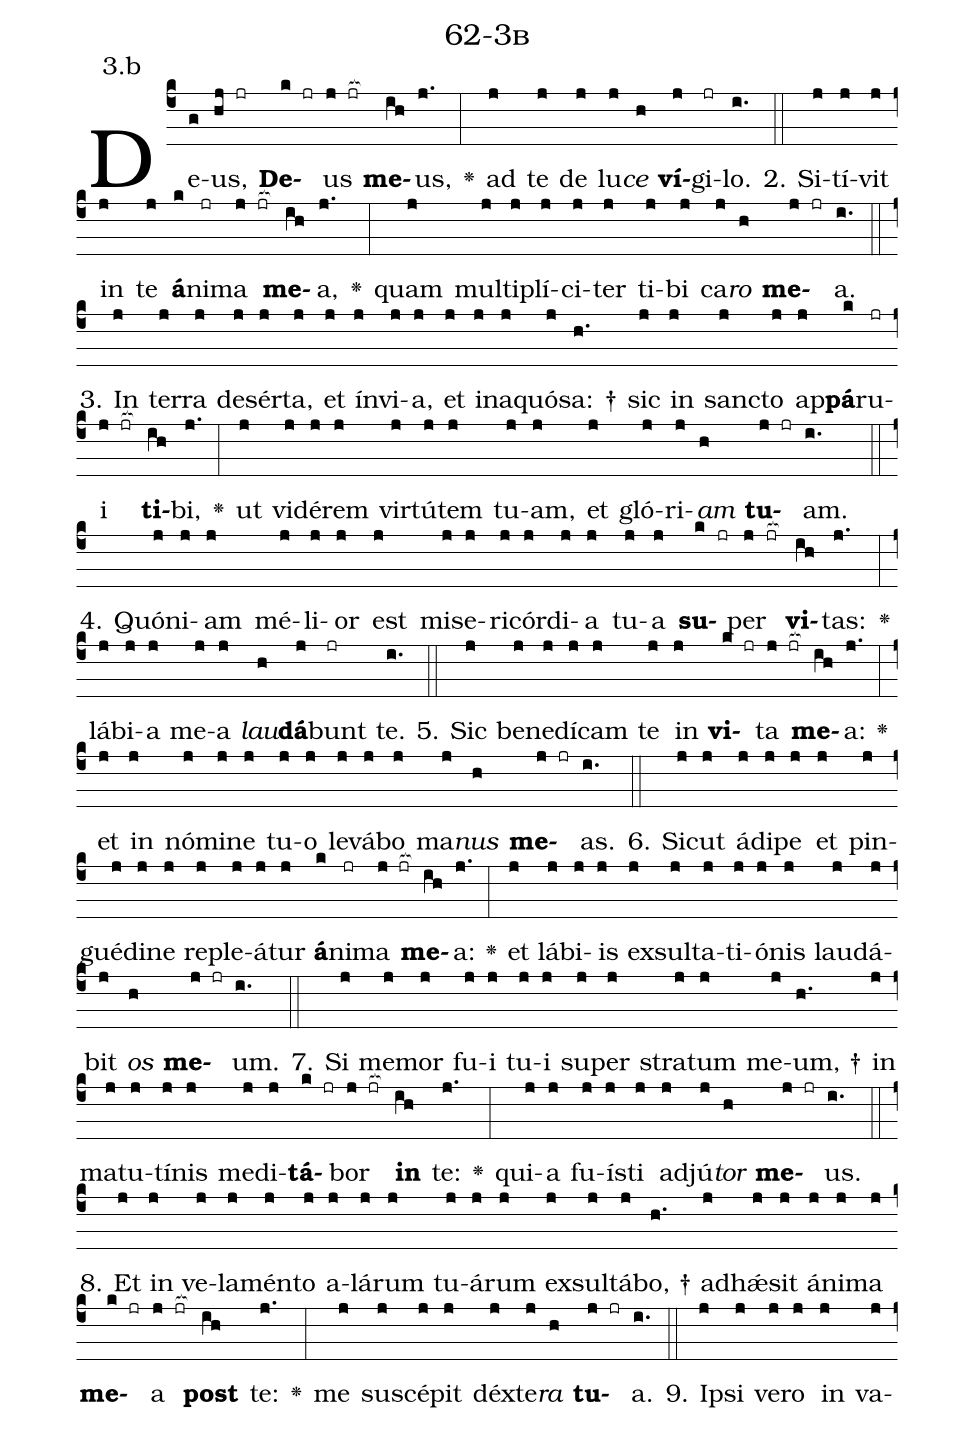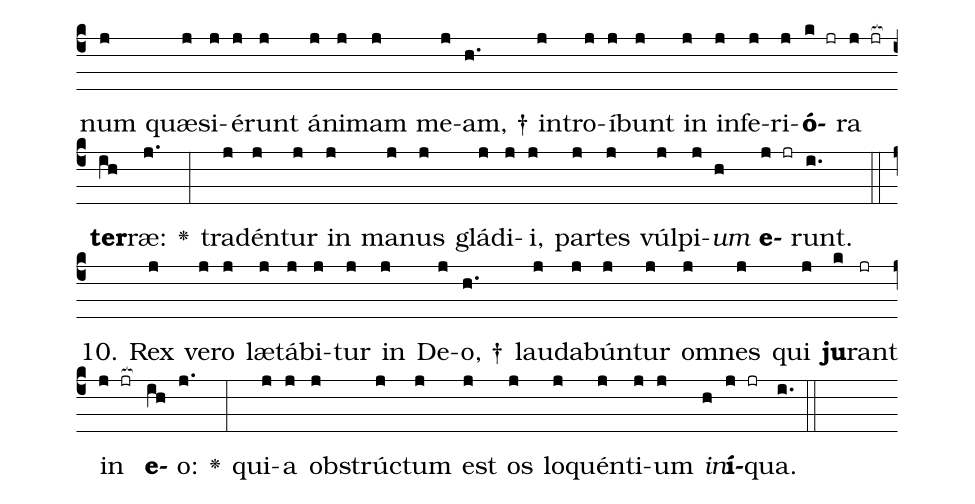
name: 62-3b;
annotation: 3.b;
%%
(c4)De(g)us,(hj jr) <b>De</b>(k jr)us(j jr[ocb:1{]) <b>me</b>(ih[ocb:0}])us,(j.) <v>\greheightstar</v>(:) ad(j) te(j) de(j) lu(j)<i>ce</i>(h) <b>ví</b>(j)gi(jr)lo.(i.) (::)
2. Si(j)tí(j)vit(j) in(j) te(j) <b>á</b>(k)ni(jr)ma(j jr[ocb:1{]) <b>me</b>(ih[ocb:0}])a,(j.) <v>\greheightstar</v>(:) quam(j) mul(j)ti(j)plí(j)ci(j)ter(j) ti(j)bi(j) ca(j)<i>ro</i>(h) <b>me</b>(j jr)a.(i.) (::)
3. In(j) ter(j)ra(j) de(j)sér(j)ta,(j) et(j) ín(j)vi(j)a,(j) et(j) in(j)a(j)quó(j)sa: †(h.) sic(j) in(j) sanc(j)to(j) ap(j)<b>pá</b>(k)ru(jr)i(j jr[ocb:1{]) <b>ti</b>(ih[ocb:0}])bi,(j.) <v>\greheightstar</v>(:) ut(j) vi(j)dé(j)rem(j) vir(j)tú(j)tem(j) tu(j)am,(j) et(j) gló(j)ri(j)<i>am</i>(h) <b>tu</b>(j jr)am.(i.) (::)
4. Quón(j)i(j)am(j) mé(j)li(j)or(j) est(j) mi(j)se(j)ri(j)cór(j)di(j)a(j) tu(j)a(j) <b>su</b>(k jr)per(j jr[ocb:1{]) <b>vi</b>(ih[ocb:0}])tas:(j.) <v>\greheightstar</v>(:) lá(j)bi(j)a(j) me(j)a(j) <i>lau</i>(h)<b>dá</b>(j)bunt(jr) te.(i.) (::)
5. Sic(j) be(j)ne(j)dí(j)cam(j) te(j) in(j) <b>vi</b>(k jr)ta(j jr[ocb:1{]) <b>me</b>(ih[ocb:0}])a:(j.) <v>\greheightstar</v>(:) et(j) in(j) nó(j)mi(j)ne(j) tu(j)o(j) le(j)vá(j)bo(j) ma(j)<i>nus</i>(h) <b>me</b>(j jr)as.(i.) (::)
6. Sic(j)ut(j) á(j)di(j)pe(j) et(j) pin(j)gué(j)di(j)ne(j) re(j)ple(j)á(j)tur(j) <b>á</b>(k)ni(jr)ma(j jr[ocb:1{]) <b>me</b>(ih[ocb:0}])a:(j.) <v>\greheightstar</v>(:) et(j) lá(j)bi(j)is(j) ex(j)sul(j)ta(j)ti(j)ó(j)nis(j) lau(j)dá(j)bit(j) <i>os</i>(h) <b>me</b>(j jr)um.(i.) (::)
7. Si(j) me(j)mor(j) fu(j)i(j) tu(j)i(j) su(j)per(j) stra(j)tum(j) me(j)um, †(h.) in(j) ma(j)tu(j)tí(j)nis(j) me(j)di(j)<b>tá</b>(k jr)bor(j jr[ocb:1{]) <b>in</b>(ih[ocb:0}]) te:(j.) <v>\greheightstar</v>(:) qui(j)a(j) fu(j)ís(j)ti(j) ad(j)jú(j)<i>tor</i>(h) <b>me</b>(j jr)us.(i.) (::)
8. Et(j) in(j) ve(j)la(j)mén(j)to(j) a(j)lá(j)rum(j) tu(j)á(j)rum(j) ex(j)sul(j)tá(j)bo, †(h.) ad(j)hǽ(j)sit(j) á(j)ni(j)ma(j) <b>me</b>(k jr)a(j jr[ocb:1{]) <b>post</b>(ih[ocb:0}]) te:(j.) <v>\greheightstar</v>(:) me(j) su(j)scé(j)pit(j) déx(j)te(j)<i>ra</i>(h) <b>tu</b>(j jr)a.(i.) (::)
9. Ip(j)si(j) ve(j)ro(j) in(j) va(j)num(j) quæ(j)si(j)é(j)runt(j) á(j)ni(j)mam(j) me(j)am, †(h.) in(j)tro(j)í(j)bunt(j) in(j) in(j)fe(j)ri(j)<b>ó</b>(k jr)ra(j jr[ocb:1{]) <b>ter</b>(ih[ocb:0}])ræ:(j.) <v>\greheightstar</v>(:) tra(j)dén(j)tur(j) in(j) ma(j)nus(j) glá(j)di(j)i,(j) par(j)tes(j) vúl(j)pi(j)<i>um</i>(h) <b>e</b>(j jr)runt.(i.) (::)
10. Rex(j) ve(j)ro(j) læ(j)tá(j)bi(j)tur(j) in(j) De(j)o, †(h.) lau(j)da(j)bún(j)tur(j) om(j)nes(j) qui(j) <b>ju</b>(k)rant(jr) in(j jr[ocb:1{]) <b>e</b>(ih[ocb:0}])o:(j.) <v>\greheightstar</v>(:) qui(j)a(j) ob(j)strúc(j)tum(j) est(j) os(j) lo(j)quén(j)ti(j)um(j) <i>in</i>(h)<b>í</b>(j jr)qua.(i.) (::)
